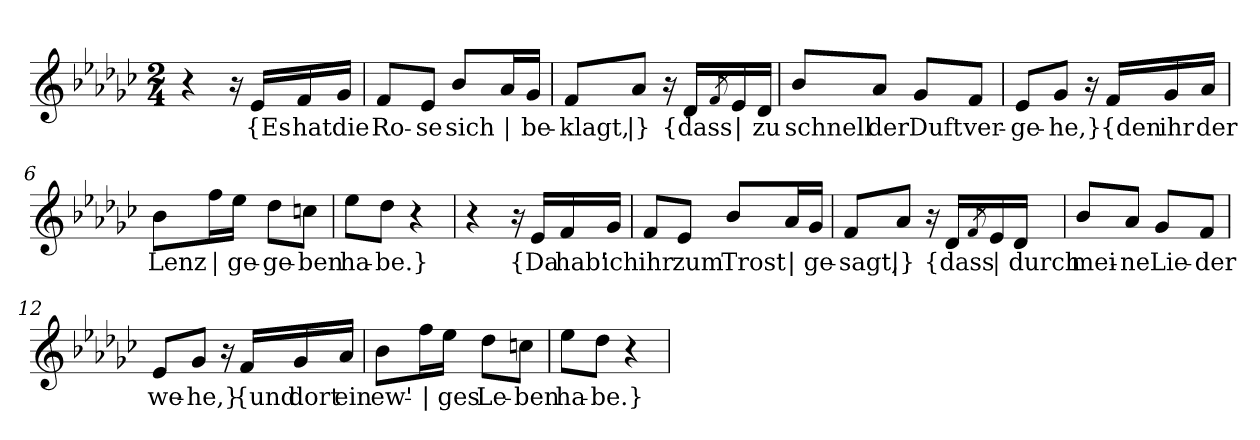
**kern	**text
*part1	*part1
*staff1	*staff1
*clefG2	*
*k[b-e-a-d-g-c-]	*
*M2/4	*
=1	=1
4r	.
16r	.
!	!LO:LY:b
16e-/LL	{Es
!	!LO:LY:b
16f/	hat
!	!LO:LY:b
16g-/JJ	die
=2	=2
!	!LO:LY:b
8f/L	Ro-
!	!LO:LY:b
8e-/J	-se
!	!LO:LY:b
8b-/L	sich
!	!LO:LY:b
16a-/L	|
!	!LO:LY:b
16g-/JJ	be-
=3	=3
!	!LO:LY:b
8f/L	-klagt,
!	!LO:LY:b
8a-/J	|}
16r	.
!	!LO:LY:b
16d-/LL	{dass
8qf/	.
!	!LO:LY:b
16e-/	|
!	!LO:LY:b
16d-/JJ	zu
=4	=4
!	!LO:LY:b
8b-/L	schnell
!	!LO:LY:b
8a-/J	der
!	!LO:LY:b
8g-/L	Duft
!	!LO:LY:b
8f/J	ver-
=5	=5
!	!LO:LY:b
8e-/L	-ge-
!	!LO:LY:b
8g-/J	-he,}
16r	.
!	!LO:LY:b
16f/LL	{den
!	!LO:LY:b
16g-/	ihr
!	!LO:LY:b
16a-/JJ	der
!!LO:LB:g=z
=6	=6
!	!LO:LY:b
8b-\L	Lenz
!	!LO:LY:b
16ff\L	|
!	!LO:LY:b
16ee-\JJ	ge-
!	!LO:LY:b
8dd-\L	-ge-
!	!LO:LY:b
8ccn\J	-ben
=7	=7
!	!LO:LY:b
8ee-\L	ha-
!	!LO:LY:b
8dd-\J	-be.}
4r	.
=8	=8
4r	.
16r	.
!	!LO:LY:b
16e-/LL	{Da
!	!LO:LY:b
16f/	hab'
!	!LO:LY:b
16g-/JJ	ich
=9	=9
!	!LO:LY:b
8f/L	ihr
!	!LO:LY:b
8e-/J	zum
!	!LO:LY:b
8b-/L	Trost
!	!LO:LY:b
16a-/L	|
!	!LO:LY:b
16g-/JJ	ge-
=10	=10
!	!LO:LY:b
8f/L	-sagt,
!	!LO:LY:b
8a-/J	|}
16r	.
!	!LO:LY:b
16d-/LL	{dass
8qf/	.
!	!LO:LY:b
16e-/	|
!	!LO:LY:b
16d-/JJ	durch
!!LO:LB:g=z
=11	=11
!	!LO:LY:b
8b-/L	mei-
!	!LO:LY:b
8a-/J	-ne
!	!LO:LY:b
8g-/L	Lie-
!	!LO:LY:b
8f/J	-der
=12	=12
!	!LO:LY:b
8e-/L	we-
!	!LO:LY:b
8g-/J	-he,}
16r	.
!	!LO:LY:b
16f/LL	{und
!	!LO:LY:b
16g-/	dort
!	!LO:LY:b
16a-/JJ	ein
=13	=13
!	!LO:LY:b
8b-\L	ew'-
!	!LO:LY:b
16ff\L	|
!	!LO:LY:b
16ee-\JJ	-ges
!	!LO:LY:b
8dd-\L	Le-
!	!LO:LY:b
8ccn\J	-ben
=14	=14
!	!LO:LY:b
8ee-\L	ha-
!	!LO:LY:b
8dd-\J	-be.}
4r	.
=	=
*-	*-
